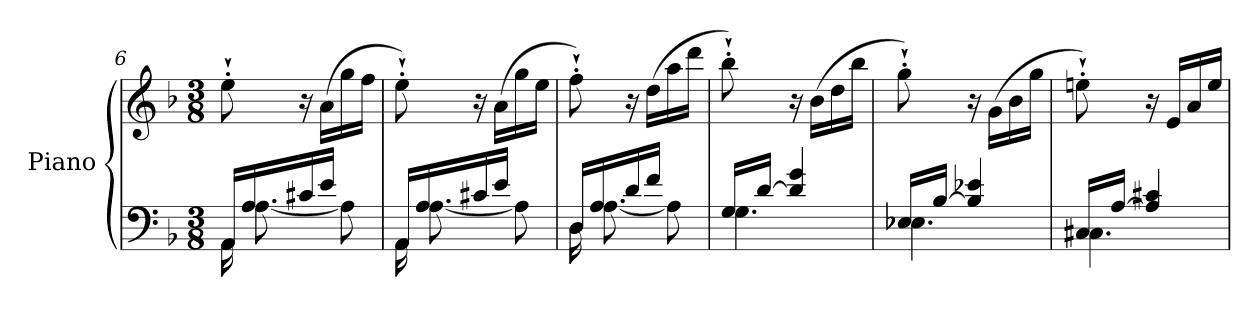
**kern	**kern	**dynam
*part1	*part1	*part1
*staff2	*staff1	*staff1/2
*I"Piano	*	*
*I'Pno	*	*
*clefF4	*clefG2	*
*k[b-]	*k[b-]	*
*M3/8	*M3/8	*
=6	=6	=6
*^	*	*
16AA/LL	16AA\	8ee'`\	.
16A/	[8.A\	.	.
16c#X/	.	16r	.
16e/JJ	.	(>16a\LL	.
8ryy	8A\]	16gg\	.
.	.	16ff\JJ	.
=7	=7	=7	=7
16AA/LL	16AA\	8ee'`\)	.
16A/	[8.A\	.	.
16c#X/	.	16r	.
16e/JJ	.	(>16a\LL	.
8ryy	8A\]	16gg\	.
.	.	16ee\JJ	.
=8	=8	=8	=8
16D/LL	16D\	8ff'`\)	.
16A/	[8.A\	.	.
16d/	.	16r	.
16f/JJ	.	(>16dd\LL	.
8ryy	8A\]	16aa\	.
.	.	16ddd\JJ	.
!!LO:LB:g=z
=9	=9	=9	=9
!	!	!	!LO:DY:b
16G/LL	4.G\	8bb-'`\)	other-dynamics
[16d/JJ	.	.	.
4d/] 4g/	.	16r	.
.	.	(>16b-\LL	.
.	.	16dd\	.
.	.	16bb-\JJ	.
=10	=10	=10	=10
16E-X/LL	4.E-\	8gg'`\)	.
[16B-/JJ	.	.	.
4B-/] 4e-X/	.	16r	.
.	.	(>16g\LL	.
.	.	16b-\	.
.	.	16gg\JJ	.
=11	=11	=11	=11
!	!	!	!LO:DY:b
16C#X/LL	4.C#X\	8een'`\)	other-dynamics
[16A/JJ	.	.	.
4A/] 4c#X/	.	16r	.
.	.	16e/LL	.
.	.	16a/	.
.	.	16ee/JJ	.
*v	*v	*	*
=	=	=
*-	*-	*-
